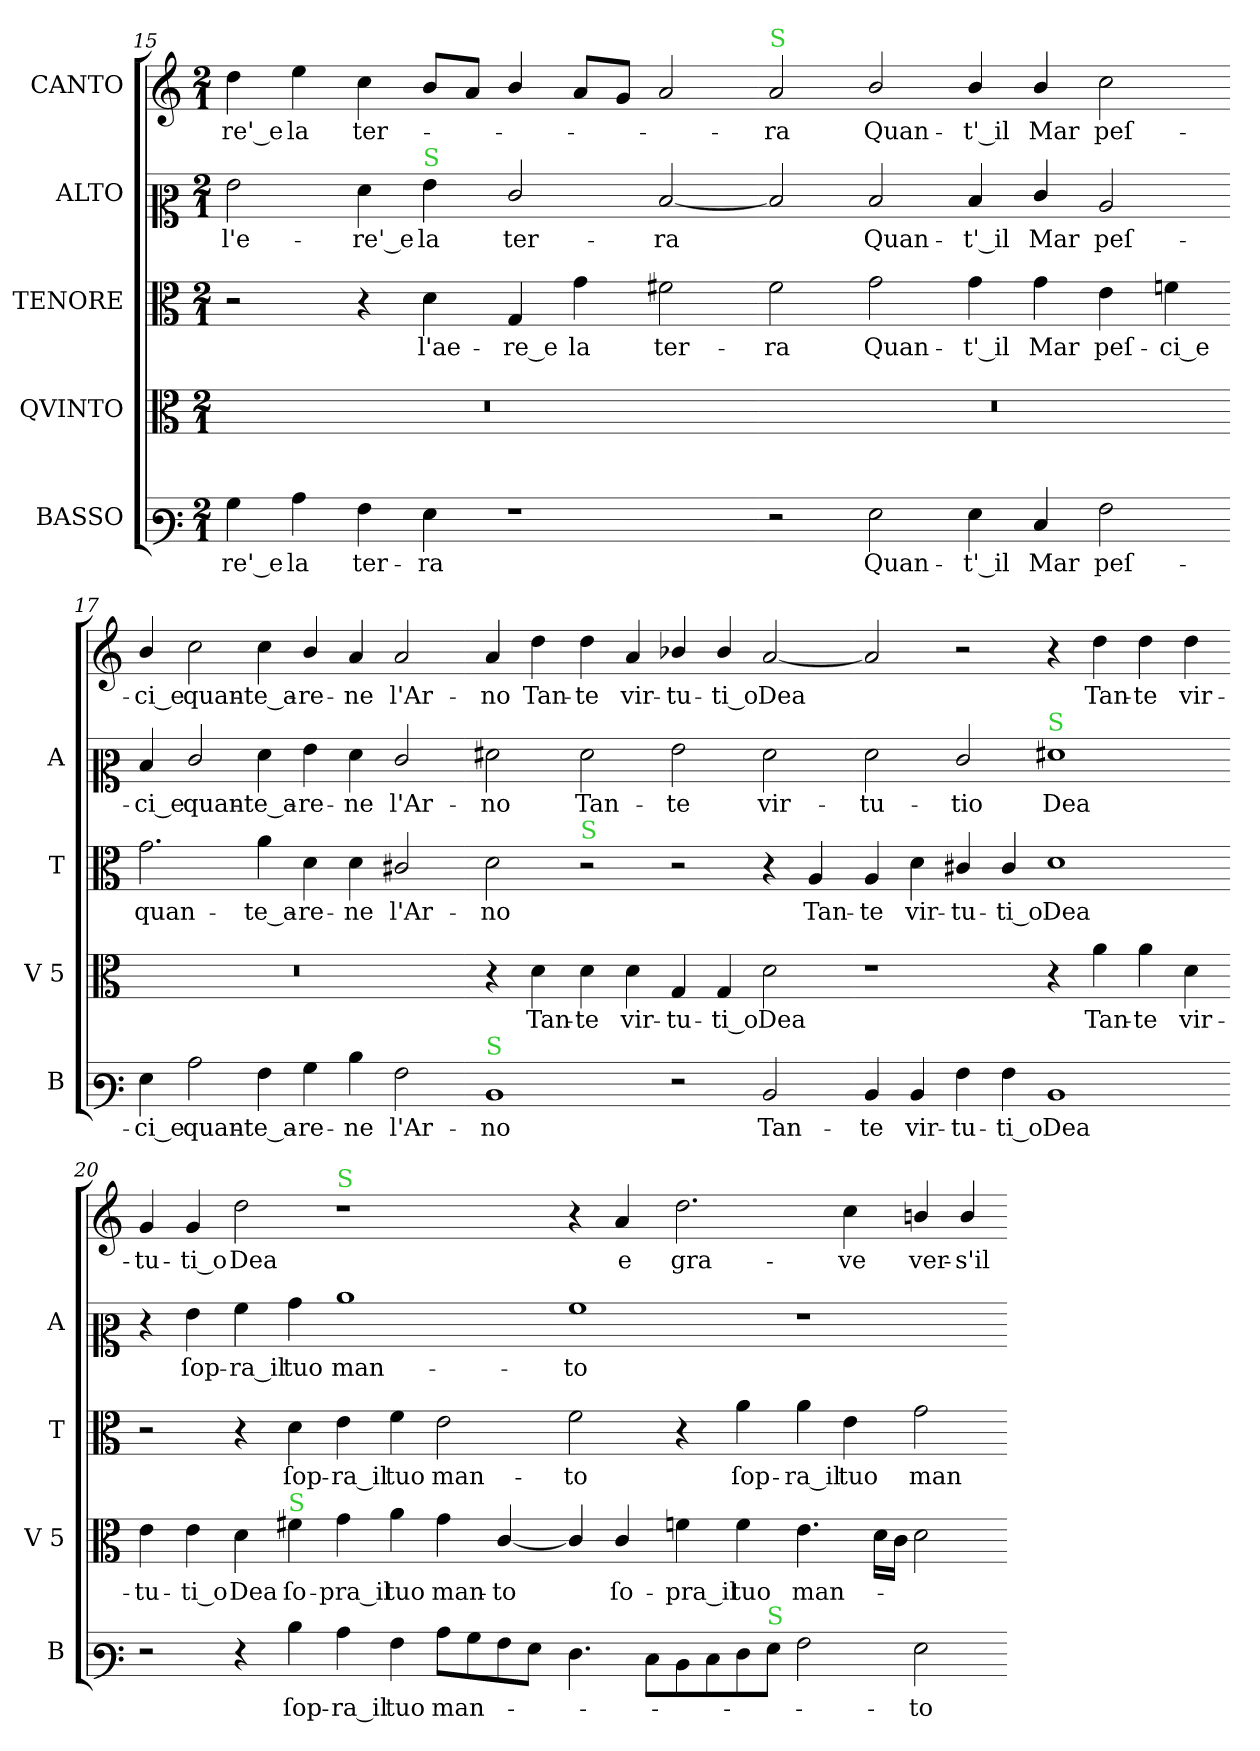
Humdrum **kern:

**kern	**text	**kern	**text	**kern	**text	**kern	**text	**kern	**text
*part5	*part5	*part4	*part4	*part3	*part3	*part2	*part2	*part1	*part1
*staff5	*staff5	*staff4	*staff4	*staff3	*staff3	*staff2	*staff2	*staff1	*staff1
*I"BASSO	*	*I"QVINTO	*	*I"TENORE	*	*I"ALTO	*	*I"CANTO	*
*I'B	*	*I'V 5	*	*I'T	*	*I'A	*	*	*
*clefF3	*	*clefC3	*	*clefC3	*	*clefC2	*	*clefG2	*
*k[]	*	*k[]	*	*k[]	*	*k[]	*	*k[]	*
*G:mix	*	*G:mix	*	*G:mix	*	*G:mix	*	*G:mix	*
*M2/1	*	*M2/1	*	*M2/1	*	*M2/1	*	*M2/1	*
=15	=15	=15	=15	=15	=15	=15	=15	=15	=15
4B\	-re'_e	0r	.	2r	.	2g\	l'e-	4dd\	-re'_e
4c\	la	.	.	.	.	.	.	4ee\	la
4A\	ter-	.	.	4r	.	4f\	-re'_e	4cc\	ter-
!	!	!	!	!	!	!LO:TX:a:color=limegreen:t=S	!	!	!
4G\	-ra	.	.	4d\	l'ae-	4g\	la	8b/L	.
.	.	.	.	.	.	.	.	8a/J	.
1r	.	.	.	4G/	-re_e	2e/	ter-	4b/	.
.	.	.	.	4g\	la	.	.	8a/L	.
.	.	.	.	.	.	.	.	8g/J	.
.	.	.	.	2f#X\	ter-	[2d/	-ra	2a/	.
=16-	=16-	=16-	=16-	=16-	=16-	=16-	=16-	=16-	=16-
!	!	!	!	!	!	!	!	!LO:TX:a:color=limegreen:t=S	!
2r	.	0r	.	2f#\	-ra	2d/]	.	2a/	-ra
2G\	Quan-	.	.	2g\	Quan-	2d/	Quan-	2b/	Quan-
4G\	-t'_il	.	.	4g\	-t'_il	4d/	-t'_il	4b/	-t'_il
4E/	Mar	.	.	4g\	Mar	4e/	Mar	4b/	Mar
2A\	peſ-	.	.	4e\	peſ-	2c/	peſ-	2cc\	peſ-
.	.	.	.	4fn\	-ci_e	.	.	.	.
=17-	=17-	=17-	=17-	=17-	=17-	=17-	=17-	=17-	=17-
4G\	-ci_e	0r	.	2.g\	quan-	4d/	-ci_e	4b/	-ci_e
2c\	quan-	.	.	.	.	2e/	quan-	2cc\	quan-
4A\	-te_a-	.	.	4a\	-te_a-	4f\	-te_a-	4cc\	-te_a-
4B\	-re-	.	.	4d\	-re-	4g\	-re-	4b/	-re-
4d\	-ne	.	.	4d\	-ne	4f\	-ne	4a/	-ne
2A\	l'Ar-	.	.	2c#X/	l'Ar-	2e/	l'Ar-	2a/	l'Ar-
=18-	=18-	=18-	=18-	=18-	=18-	=18-	=18-	=18-	=18-
!LO:TX:a:color=limegreen:t=S	!	!	!	!	!	!	!	!	!
1D	-no	4r	.	2d\	-no	2f#X\	-no	4a/	-no
.	.	4d\	Tan-	.	.	.	.	4dd\	Tan-
!	!	!	!	!LO:TX:a:color=limegreen:t=S	!	!	!	!	!
.	.	4d\	-te	2r	.	2f#\	Tan-	4dd\	-te
.	.	4d\	vir-	.	.	.	.	4a/	vir-
2r	.	4G/	-tu-	2r	.	2g\	-te	4b-X/	-tu-
.	.	4G/	-ti_o	.	.	.	.	4b-/	-ti_o
2D/	Tan-	2d\	Dea	4r	.	2f#\	vir-	[2a/	Dea
.	.	.	.	4A/	Tan-	.	.	.	.
=19-	=19-	=19-	=19-	=19-	=19-	=19-	=19-	=19-	=19-
4D/	-te	1r	.	4A/	-te	2f#\	-tu-	2a/]	.
4D/	vir-	.	.	4d\	vir-	.	.	.	.
4A\	-tu-	.	.	4c#X/	-tu-	2e/	-tio	2r	.
4A\	-ti_o	.	.	4c#/	-ti_o	.	.	.	.
!	!	!	!	!	!	!LO:TX:a:color=limegreen:t=S	!	!	!
1D	Dea	4r	.	1d	Dea	1f#X	Dea	4r	.
!	!	!	!LO:LY:i	!	!	!	!	!	!LO:LY:i
.	.	4a\	Tan-	.	.	.	.	4dd\	Tan-
!	!	!	!LO:LY:i	!	!	!	!	!	!LO:LY:i
.	.	4a\	-te	.	.	.	.	4dd\	-te
!	!	!	!LO:LY:i	!	!	!	!	!	!LO:LY:i
.	.	4d\	vir-	.	.	.	.	4dd\	vir-
=20-	=20-	=20-	=20-	=20-	=20-	=20-	=20-	=20-	=20-
!	!	!	!LO:LY:i	!	!	!	!	!	!LO:LY:i
2r	.	4e\	-tu-	2r	.	4r	.	4g/	-tu-
!	!	!	!LO:LY:i	!	!	!	!	!	!LO:LY:i
.	.	4e\	-ti_o	.	.	4g\	ſop-	4g/	-ti_o
!	!	!	!LO:LY:i	!	!	!	!	!	!LO:LY:i
4r	.	4d\	Dea	4r	.	4a\	-ra_il	2dd\	Dea
!	!	!LO:TX:a:color=limegreen:t=S	!	!	!	!	!	!	!
4d\	ſop-	4f#X\	ſo-	4d\	ſop-	4b\	tuo	.	.
!	!	!	!	!	!	!	!	!LO:TX:a:color=limegreen:t=S	!
4c\	-ra_il	4g\	-pra_il	4e\	-ra_il	1cc	man-	1r	.
4A\	tuo	4a\	tuo	4f\	tuo	.	.	.	.
8c\L	man-	4g\	man-	2e\	man-	.	.	.	.
8B\	.	.	.	.	.	.	.	.	.
8A\	.	[4c/	-to	.	.	.	.	.	.
8G\J	.	.	.	.	.	.	.	.	.
=21-	=21-	=21-	=21-	=21-	=21-	=21-	=21-	=21-	=21-
4.F\	.	4c/]	.	2f\	-to	1a	-to	4r	.
.	.	4c/	ſo-	.	.	.	.	4a/	e
8E\L	.	.	.	.	.	.	.	.	.
8D\	.	4fn\	-pra_il	4r	.	.	.	2.dd\	gra-
8E\	.	.	.	.	.	.	.	.	.
8F\	.	4f\	tuo	4a\	ſop-	.	.	.	.
!LO:TX:a:color=limegreen:t=S	!	!	!	!	!	!	!	!	!
8G\J	.	.	.	.	.	.	.	.	.
2A\	.	4.e\	man-	4a\	-ra_il	1r	.	.	.
.	.	.	.	4e\	tuo	.	.	4cc\	-ve
.	.	16d\LL	.	.	.	.	.	.	.
.	.	16c\JJ	.	.	.	.	.	.	.
2G\	-to	2d\	.	2g\	man-	.	.	4bn/	ver-
.	.	.	.	.	.	.	.	4b/	-s'il
=-	=-	=-	=-	=-	=-	=-	=-	=-	=-
*-	*-	*-	*-	*-	*-	*-	*-	*-	*-
